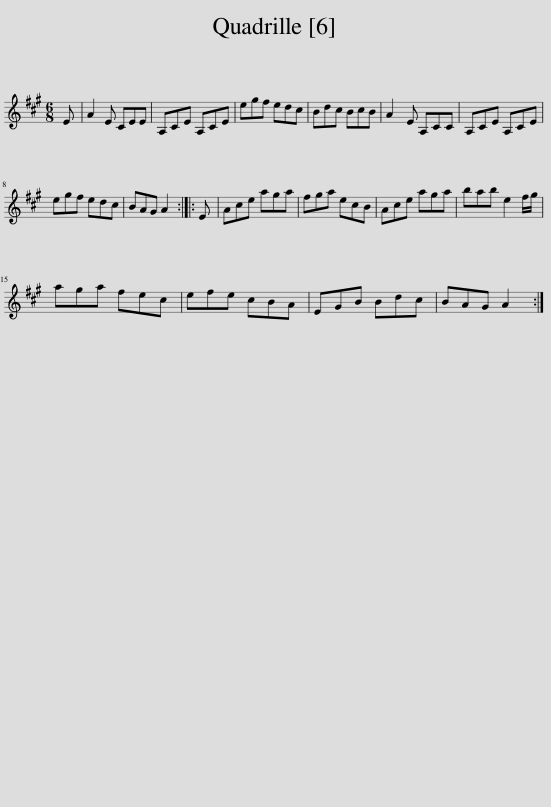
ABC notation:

X:1
L:1/8
M:6/8
I:linebreak $
K:A
V:1 treble
V:1
 E | A2 E CEE | A,CE A,CE | egf edc | Bdc BcB | %5
 A2 E A,CC | A,CE A,CE |$ egf edc | BAG A2 :: E | %10
 Ace aga | fga ecB | Ace aga | bab e2 f/g/ |$ aga fec | %15
 efe cBA | EGB Bdc | BAG A2 :| %18
